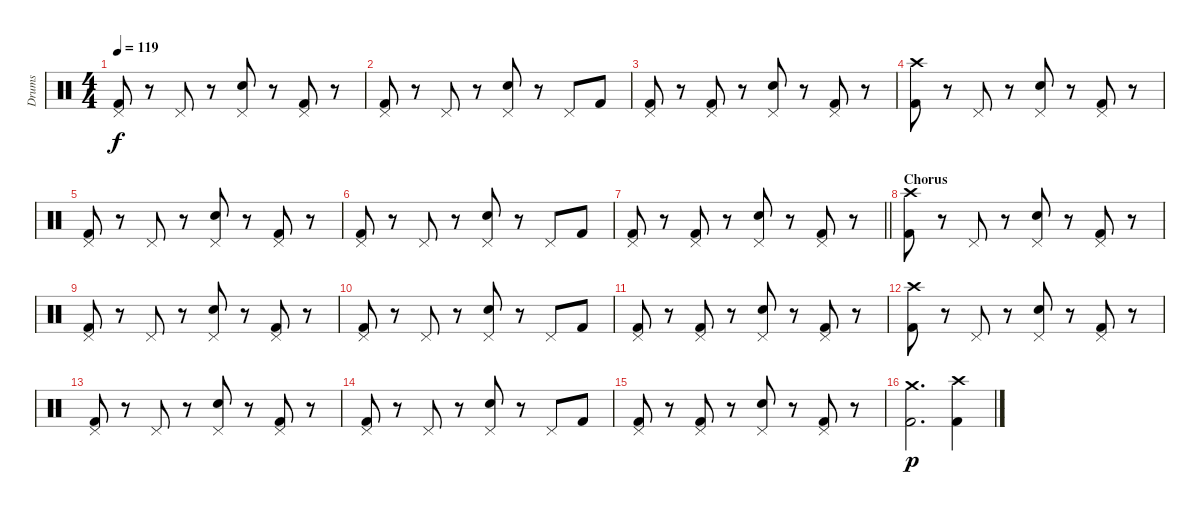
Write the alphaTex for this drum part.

\track ("Drums" "Drums") {instrument percussion}
\staff {score}
\articulation defaults
\ts (4 4)
\tempo 119
\clef neutral
\ks c
("Pedal Hi-Hat (hit)" "Kick (hit) 2").8{dy f} r.8 "Pedal Hi-Hat (hit)".8 r.8 ("Pedal Hi-Hat (hit)" "Electric Snare (hit)").8 r.8 ("Pedal Hi-Hat (hit)" "Kick (hit) 2").8 r.8 |
("Pedal Hi-Hat (hit)" "Kick (hit) 2").8 r.8 "Pedal Hi-Hat (hit)".8 r.8 ("Pedal Hi-Hat (hit)" "Electric Snare (hit)").8 r.8 "Pedal Hi-Hat (hit)".8 "Kick (hit) 2".8 |
("Pedal Hi-Hat (hit)" "Kick (hit) 2").8 r.8 ("Pedal Hi-Hat (hit)" "Kick (hit) 2").8 r.8 ("Pedal Hi-Hat (hit)" "Electric Snare (hit)").8 r.8 ("Pedal Hi-Hat (hit)" "Kick (hit) 2").8 r.8 |
("Crash high (hit)" "Kick (hit) 2").8 r.8 "Pedal Hi-Hat (hit)".8 r.8 ("Pedal Hi-Hat (hit)" "Electric Snare (hit)").8 r.8 ("Pedal Hi-Hat (hit)" "Kick (hit) 2").8 r.8 |
("Pedal Hi-Hat (hit)" "Kick (hit) 2").8 r.8 "Pedal Hi-Hat (hit)".8 r.8 ("Pedal Hi-Hat (hit)" "Electric Snare (hit)").8 r.8 ("Pedal Hi-Hat (hit)" "Kick (hit) 2").8 r.8 |
("Pedal Hi-Hat (hit)" "Kick (hit) 2").8 r.8 "Pedal Hi-Hat (hit)".8 r.8 ("Pedal Hi-Hat (hit)" "Electric Snare (hit)").8 r.8 "Pedal Hi-Hat (hit)".8 "Kick (hit) 2".8 |
\barLineRight lightlight
("Pedal Hi-Hat (hit)" "Kick (hit) 2").8 r.8 ("Pedal Hi-Hat (hit)" "Kick (hit) 2").8 r.8 ("Pedal Hi-Hat (hit)" "Electric Snare (hit)").8 r.8 ("Pedal Hi-Hat (hit)" "Kick (hit) 2").8 r.8 |
\section ("" "Chorus")
("Crash high (hit)" "Kick (hit) 2").8 r.8 "Pedal Hi-Hat (hit)".8 r.8 ("Pedal Hi-Hat (hit)" "Electric Snare (hit)").8 r.8 ("Pedal Hi-Hat (hit)" "Kick (hit) 2").8 r.8 |
("Pedal Hi-Hat (hit)" "Kick (hit) 2").8 r.8 "Pedal Hi-Hat (hit)".8 r.8 ("Pedal Hi-Hat (hit)" "Electric Snare (hit)").8 r.8 ("Pedal Hi-Hat (hit)" "Kick (hit) 2").8 r.8 |
("Pedal Hi-Hat (hit)" "Kick (hit) 2").8 r.8 "Pedal Hi-Hat (hit)".8 r.8 ("Pedal Hi-Hat (hit)" "Electric Snare (hit)").8 r.8 "Pedal Hi-Hat (hit)".8 "Kick (hit) 2".8 |
("Pedal Hi-Hat (hit)" "Kick (hit) 2").8 r.8 ("Pedal Hi-Hat (hit)" "Kick (hit) 2").8 r.8 ("Pedal Hi-Hat (hit)" "Electric Snare (hit)").8 r.8 ("Pedal Hi-Hat (hit)" "Kick (hit) 2").8 r.8 |
("Crash high (hit)" "Kick (hit) 2").8 r.8 "Pedal Hi-Hat (hit)".8 r.8 ("Pedal Hi-Hat (hit)" "Electric Snare (hit)").8 r.8 ("Pedal Hi-Hat (hit)" "Kick (hit) 2").8 r.8 |
("Pedal Hi-Hat (hit)" "Kick (hit) 2").8 r.8 "Pedal Hi-Hat (hit)".8 r.8 ("Pedal Hi-Hat (hit)" "Electric Snare (hit)").8 r.8 ("Pedal Hi-Hat (hit)" "Kick (hit) 2").8 r.8 |
("Pedal Hi-Hat (hit)" "Kick (hit) 2").8 r.8 "Pedal Hi-Hat (hit)".8 r.8 ("Pedal Hi-Hat (hit)" "Electric Snare (hit)").8 r.8 "Pedal Hi-Hat (hit)".8 "Kick (hit) 2".8 |
("Pedal Hi-Hat (hit)" "Kick (hit) 2").8 r.8 ("Pedal Hi-Hat (hit)" "Kick (hit) 2").8 r.8 ("Pedal Hi-Hat (hit)" "Electric Snare (hit)").8 r.8 ("Pedal Hi-Hat (hit)" "Kick (hit) 2").8 r.8 |
("Crash medium (hit)" "Kick (hit) 2").2{d dy p} ("Crash high (hit)" "Kick (hit) 2").4
